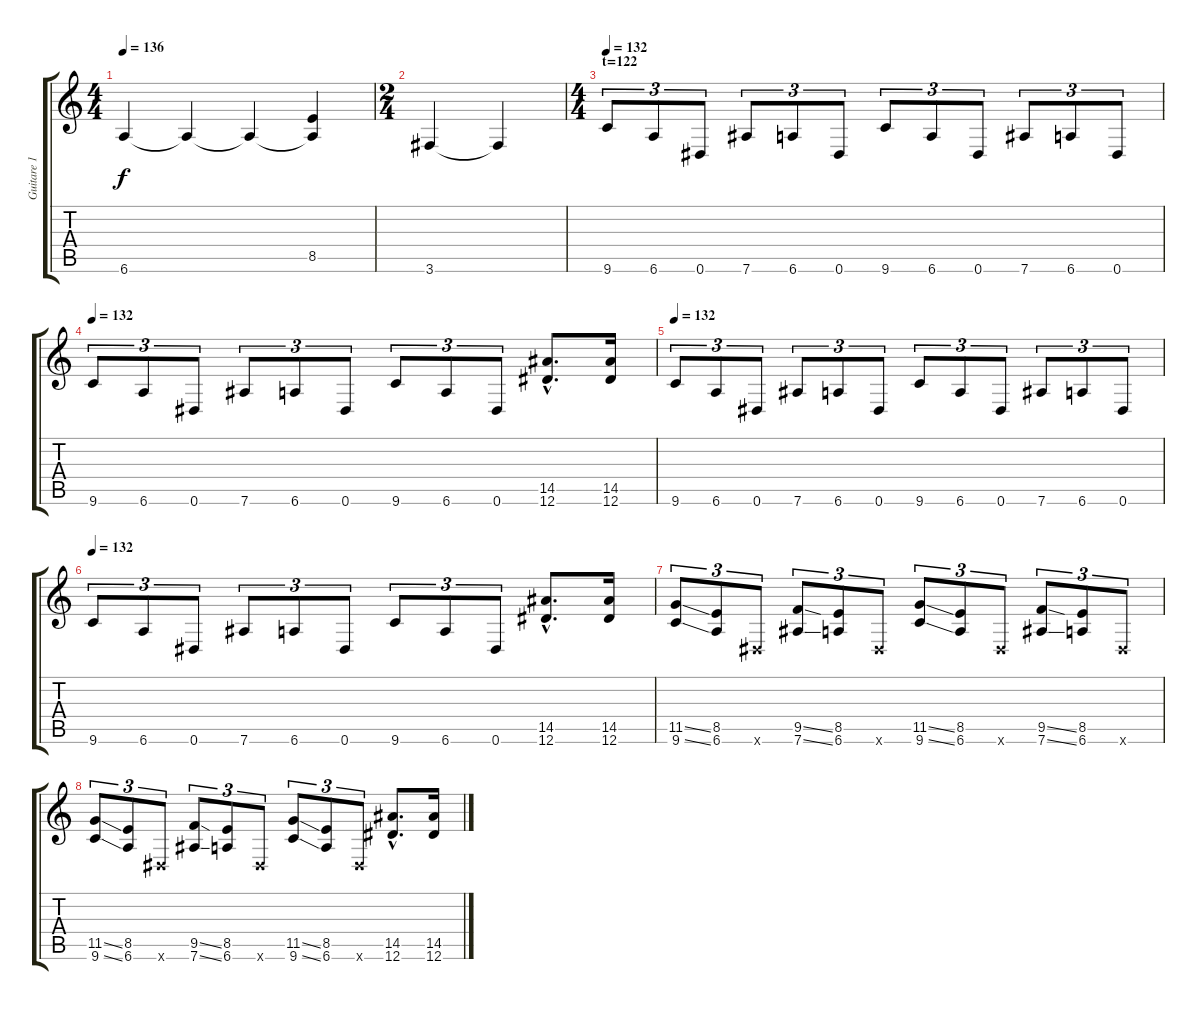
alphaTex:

\track ("Guitare 1" "Guitare 1") {instrument distortionguitar}
\staff {score tabs}
\tuning (Eb4 Bb3 Gb3 Db3 Ab2 Eb2) {hide}
\ts (4 4)
\tempo 136
\clef g2
\ks c
6.6{t}.4{dy f} 6.6{t}.4 6.6{t}.4 (8.5{t} 6.6{t}).4 |
\ts (2 4)
3.6.4 3.6{t}.4 |
\ts (4 4)
\section ("" "t=122")
\tempo 122
\tempo 132
9.6.8{tu (3 2)} 6.6.8{tu (3 2)} 0.6.8{tu (3 2)} 7.6.8{tu (3 2)} 6.6.8{tu (3 2)} 0.6.8{tu (3 2)} 9.6.8{tu (3 2)} 6.6.8{tu (3 2)} 0.6.8{tu (3 2)} 7.6.8{tu (3 2)} 6.6.8{tu (3 2)} 0.6.8{tu (3 2)} |
\tempo 132
9.6.8{tu (3 2)} 6.6.8{tu (3 2)} 0.6.8{tu (3 2)} 7.6.8{tu (3 2)} 6.6.8{tu (3 2)} 0.6.8{tu (3 2)} 9.6.8{tu (3 2)} 6.6.8{tu (3 2)} 0.6.8{tu (3 2)} (14.5{hac} 12.6{hac}).8{d} (14.5 12.6).16 |
\tempo 132
9.6.8{tu (3 2)} 6.6.8{tu (3 2)} 0.6.8{tu (3 2)} 7.6.8{tu (3 2)} 6.6.8{tu (3 2)} 0.6.8{tu (3 2)} 9.6.8{tu (3 2)} 6.6.8{tu (3 2)} 0.6.8{tu (3 2)} 7.6.8{tu (3 2)} 6.6.8{tu (3 2)} 0.6.8{tu (3 2)} |
\tempo 132
9.6.8{tu (3 2)} 6.6.8{tu (3 2)} 0.6.8{tu (3 2)} 7.6.8{tu (3 2)} 6.6.8{tu (3 2)} 0.6.8{tu (3 2)} 9.6.8{tu (3 2)} 6.6.8{tu (3 2)} 0.6.8{tu (3 2)} (14.5{hac} 12.6{hac}).8{d} (14.5 12.6).16 |
(11.5{ss} 9.6{ss}).8{tu (3 2)} (8.5 6.6).8{tu (3 2)} 0.6{x}.8{tu (3 2)} (9.5{ss} 7.6{ss}).8{tu (3 2)} (8.5 6.6).8{tu (3 2)} 0.6{x}.8{tu (3 2)} (11.5{ss} 9.6{ss}).8{tu (3 2)} (8.5 6.6).8{tu (3 2)} 0.6{x}.8{tu (3 2)} (9.5{ss} 7.6{ss}).8{tu (3 2)} (8.5 6.6).8{tu (3 2)} 0.6{x}.8{tu (3 2)} |
(11.5{ss} 9.6{ss}).8{tu (3 2)} (8.5 6.6).8{tu (3 2)} 0.6{x}.8{tu (3 2)} (9.5{ss} 7.6{ss}).8{tu (3 2)} (8.5 6.6).8{tu (3 2)} 0.6{x}.8{tu (3 2)} (11.5{ss} 9.6{ss}).8{tu (3 2)} (8.5 6.6).8{tu (3 2)} 0.6{x}.8{tu (3 2)} (14.5{hac} 12.6{hac}).8{d} (14.5 12.6).16
